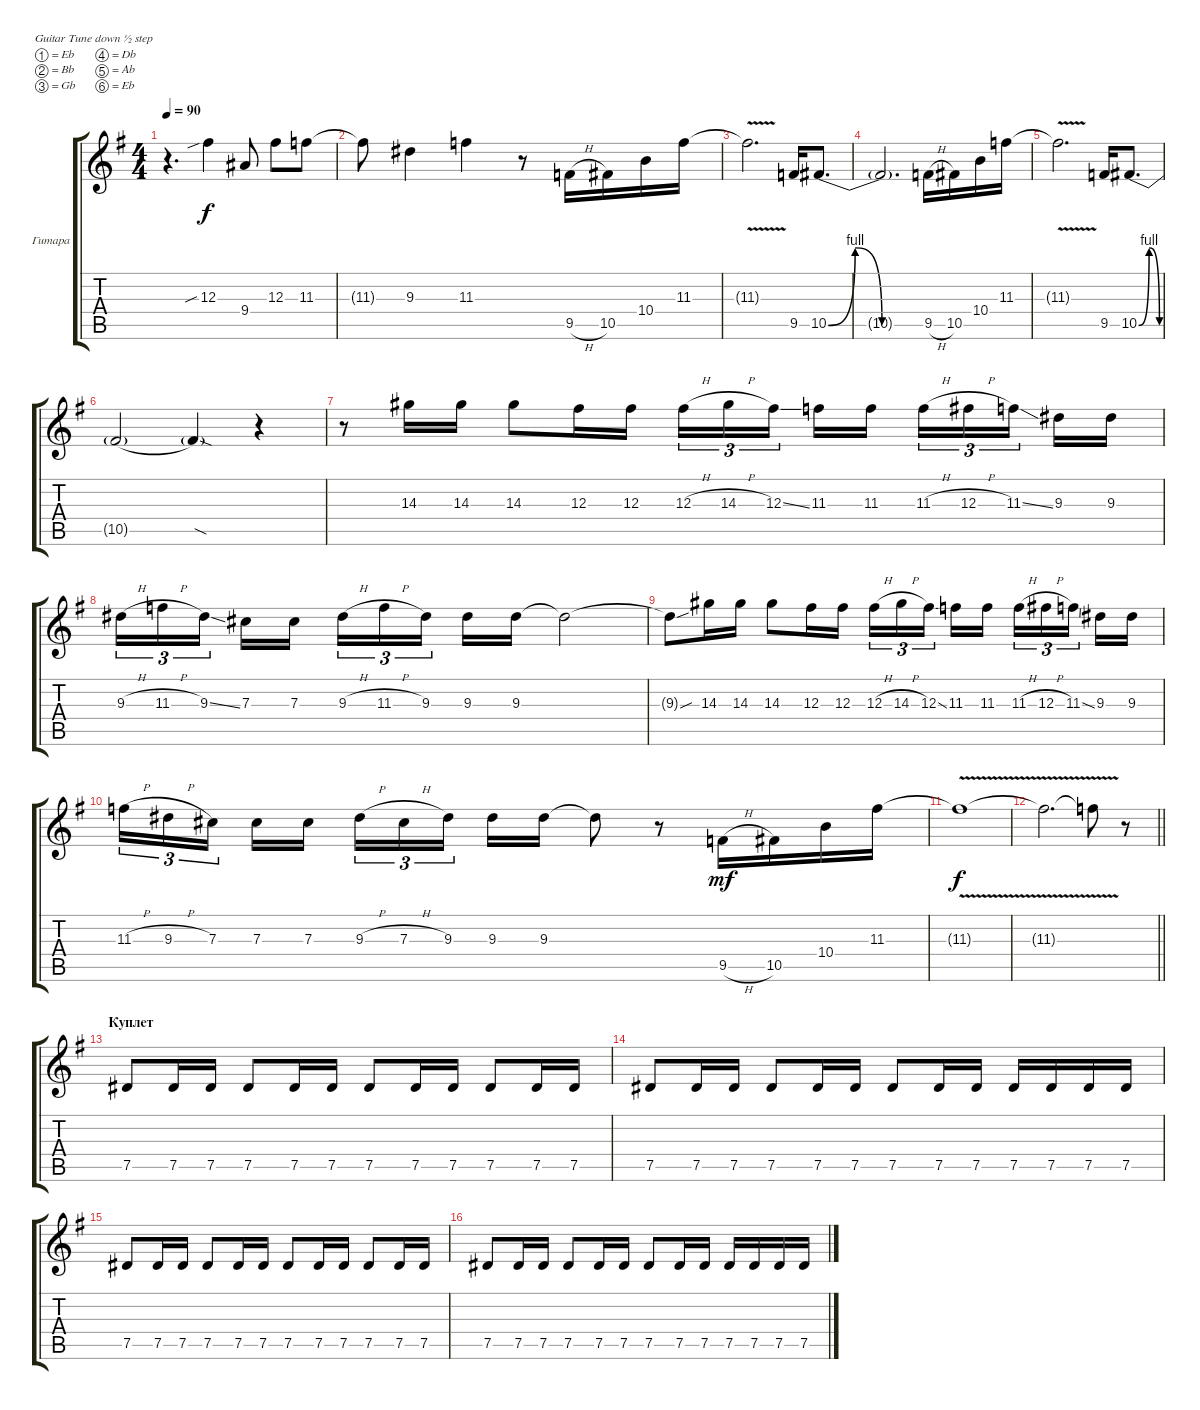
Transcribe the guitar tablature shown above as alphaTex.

\bracketExtendMode groupsimilarinstruments
\firstSystemTrackNameOrientation horizontal
\otherSystemsTrackNameOrientation horizontal
\track ("Владимир Холстинин" "Гитара") {instrument distortionguitar}
\staff {score tabs}
\tuning (Eb4 Bb3 Gb3 Db3 Ab2 Eb2)
\ts (4 4)
\tempo 90
\clef g2
\ks eminor
r.4{d dy f} 12.3{sib}.4 9.4.8 12.3.8 11.3.8 |
11.3{t}.8 9.3.4 11.3.4 r.8 9.5{h}.16 10.5.16 10.4.16 11.3.16 |
11.3{v t}.2{d} 9.5.16 10.5{be (bendrelease 0 0 30 4 30 4 60 0)}.8{d} |
10.5{be (hold 0 0 60 0) t}.2{d} 9.5{h}.16 10.5.16 10.4.16 11.3.16 |
11.3{v t}.2{d} 9.5.16 10.5{be (bendrelease 0 0 30 4 30 4 60 0)}.8{d} |
10.5{be (hold 0 0 60 0) t}.2 10.5{sod t}.4 r.4 |
r.8 14.3.16 14.3.16 14.3.8 12.3.16 12.3.16 12.3{h}.16{tu (3 2)} 14.3{h}.16{tu (3 2)} 12.3{ss}.16{tu (3 2)} 11.3.16 11.3.16 11.3{h}.16{tu (3 2)} 12.3{h}.16{tu (3 2)} 11.3{ss}.16{tu (3 2)} 9.3.16 9.3.16 |
9.3{h}.16{tu (3 2)} 11.3{h}.16{tu (3 2)} 9.3{ss}.16{tu (3 2)} 7.3.16 7.3.16 9.3{h}.16{tu (3 2)} 11.3{h}.16{tu (3 2)} 9.3.16{tu (3 2)} 9.3.16 9.3.16 9.3{t}.2 |
9.3{sou t}.8 14.3.16 14.3.16 14.3.8 12.3.16 12.3.16 12.3{h}.16{tu (3 2)} 14.3{h}.16{tu (3 2)} 12.3{ss}.16{tu (3 2)} 11.3.16 11.3.16 11.3{h}.16{tu (3 2)} 12.3{h}.16{tu (3 2)} 11.3{ss}.16{tu (3 2)} 9.3.16 9.3.16 |
11.3{h}.16{tu (3 2)} 9.3{h}.16{tu (3 2)} 7.3.16{tu (3 2)} 7.3.16 7.3.16 9.3{h}.16{tu (3 2)} 7.3{h}.16{tu (3 2)} 9.3.16{tu (3 2)} 9.3.16 9.3.16 9.3{t}.8 r.8 9.5{h}.16{dy mf} 10.5.16 10.4.16 11.3.16 |
11.3{v t}.1{dy f} |
\barLineRight lightlight
11.3{v t}.2{d} 11.3{v t}.8 r.8 |
\section ("" "Куплет")
7.5.8 7.5.16 7.5.16 7.5.8 7.5.16 7.5.16 7.5.8 7.5.16 7.5.16 7.5.8 7.5.16 7.5.16 |
7.5.8 7.5.16 7.5.16 7.5.8 7.5.16 7.5.16 7.5.8 7.5.16 7.5.16 7.5.16 7.5.16 7.5.16 7.5.16 |
7.5.8 7.5.16 7.5.16 7.5.8 7.5.16 7.5.16 7.5.8 7.5.16 7.5.16 7.5.8 7.5.16 7.5.16 |
7.5.8 7.5.16 7.5.16 7.5.8 7.5.16 7.5.16 7.5.8 7.5.16 7.5.16 7.5.16 7.5.16 7.5.16 7.5.16
